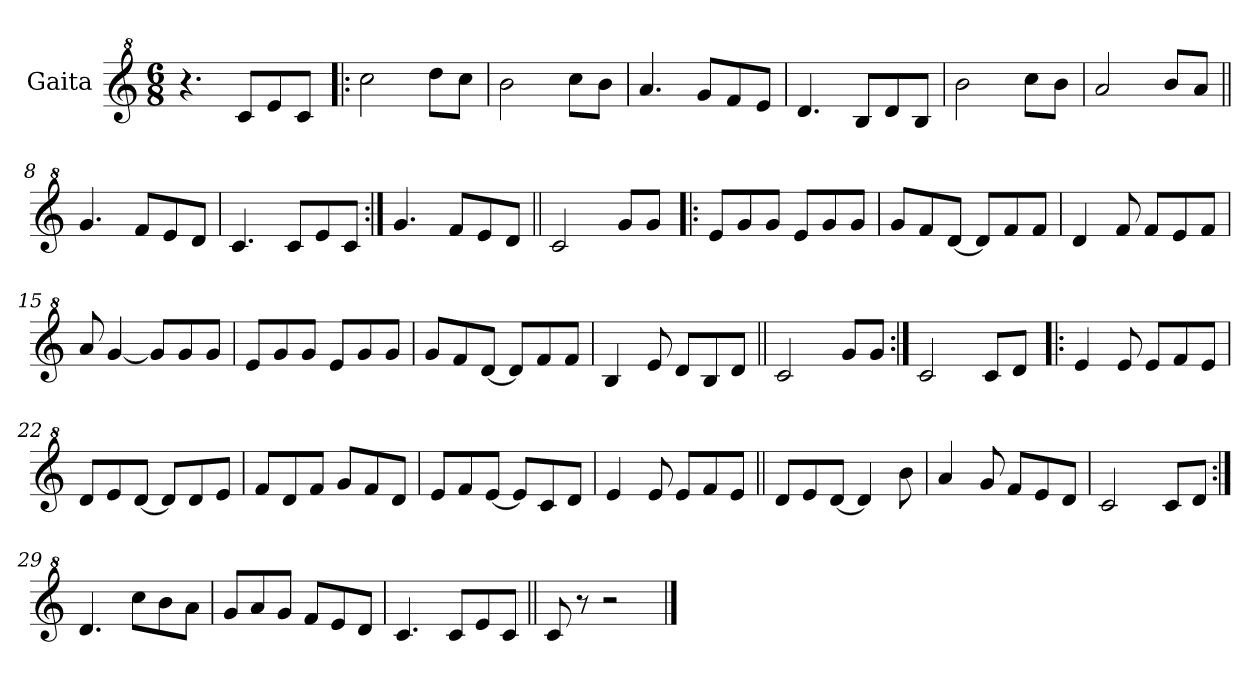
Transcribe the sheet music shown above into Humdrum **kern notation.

**kern
*part1
*staff1
*I"Gaita
*clefG^2
*k[]
*M6/8
*MM180
=1
4.r
8cc/L
8ee/
8cc/J
=2!|:
2ccc\
8ddd\L
8ccc\J
=3
2bb\
8ccc\L
8bb\J
=4
4.aa/
8gg/L
8ff/
8ee/J
=5
4.dd/
8b/L
8dd/
8b/J
=6
2bb\
8ccc\L
8bb\J
=7
2aa/
8bb/L
8aa/J
=8||
4.gg/
8ff/L
8ee/
8dd/J
=9
4.cc/
8cc/L
8ee/
8cc/J
!!LO:LB:g=z
=10:|!
4.gg/
8ff/L
8ee/
8dd/J
=11||
2cc/
8gg/L
8gg/J
=12!|:
8ee/L
8gg/
8gg/J
8ee/L
8gg/
8gg/J
=13
8gg/L
8ff/
[8dd/J
8dd/L]
8ff/
8ff/J
=14
4dd/
8ff/
8ff/L
8ee/
8ff/J
=15
8aa/
[4gg/
8gg/L]
8gg/
8gg/J
=16
8ee/L
8gg/
8gg/J
8ee/L
8gg/
8gg/J
=17
8gg/L
8ff/
[8dd/J
8dd/L]
8ff/
8ff/J
!!LO:LB:g=z
=18
4b/
8ee/
8dd/L
8b/
8dd/J
=19||
2cc/
8gg/L
8gg/J
=20:|!
2cc/
8cc/L
8dd/J
=21!|:
4ee/
8ee/
8ee/L
8ff/
8ee/J
=22
8dd/L
8ee/
[8dd/J
8dd/L]
8dd/
8ee/J
=23
8ff/L
8dd/
8ff/J
8gg/L
8ff/
8dd/J
=24
8ee/L
8ff/
[8ee/J
8ee/L]
8cc/
8dd/J
=25
4ee/
8ee/
8ee/L
8ff/
8ee/J
!!LO:LB:g=z
=26||
8dd/L
8ee/
[8dd/J
4dd/]
8bb\
=27
4aa/
8gg/
8ff/L
8ee/
8dd/J
=28
2cc/
8cc/L
8dd/J
=29:|!
4.dd/
8ccc\L
8bb\
8aa\J
=30
8gg/L
8aa/
8gg/J
8ff/L
8ee/
8dd/J
=31
4.cc/
8cc/L
8ee/
8cc/J
=32||
8cc/
8r
2r
==
*-
